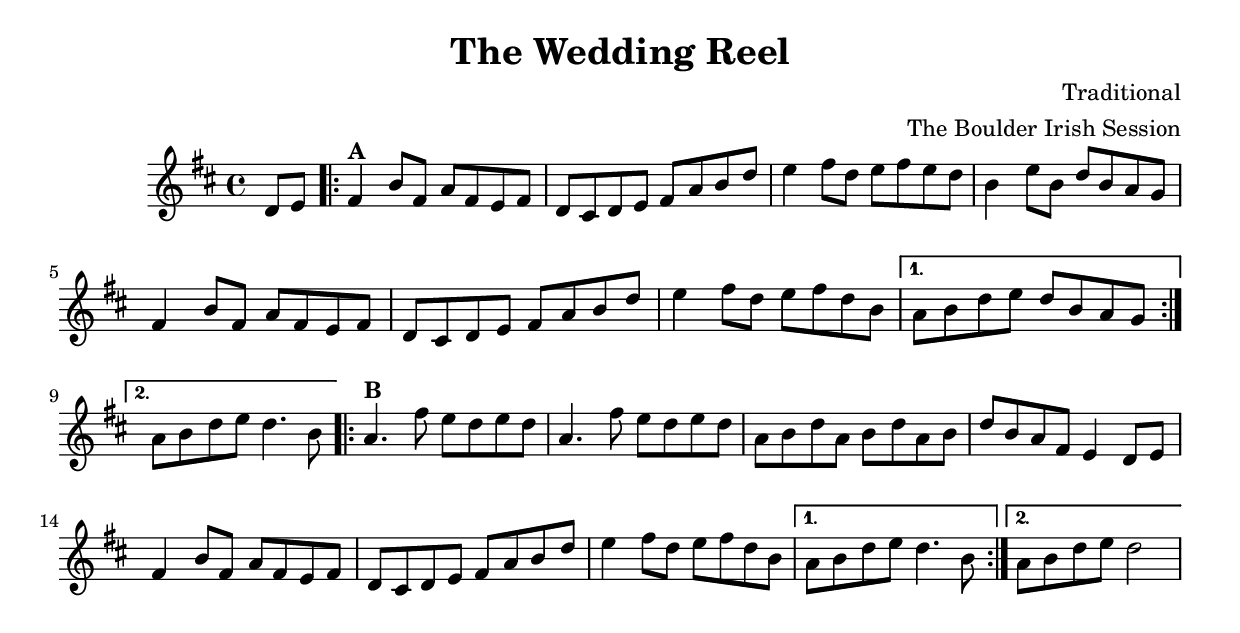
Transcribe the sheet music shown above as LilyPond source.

\version "2.18.2"
\language "english"

\version "2.18.2"
\language "english"

theWeddingReelMelodyA = \relative c' {
  \partial 4
  d8 e
  \repeat volta 2 {
    | fs4^\markup {\bold A} b8 fs a fs e fs
    | d cs d e fs a b d
    | e4 fs8 d e fs e d
    | b4 e8 b d b a g

    | fs4 b8 fs a fs e fs
    | d cs d e fs a b d
    | e4 fs8 d e fs d b
  }
  \alternative {
    { | a b d e d b a g }
    { | a b d e d4. b8 }
  }
}

theWeddingReelMelodyB = \relative c'' {
  \repeat volta 2 {
    | a4.^\markup {\bold B} fs'8 e d e d
    | a4. fs'8 e d e d
    | a b d a b d a b
    | d b a fs e4 d8 e

    | fs4 b8 fs a fs e fs
    | d cs d e fs a b d
    | e4 fs8 d e fs d b
  }
  \alternative {
    { | a b d e d4. b8 }
    { | a b d e d2 }
  }
}

theWeddingReelMelody = {
  \key d \major
  \time 4/4

  \theWeddingReelMelodyA
  \theWeddingReelMelodyB
}


\book {
  \header {
    title = "The Wedding Reel"
    composer = "Traditional"
    arranger = "The Boulder Irish Session"
  }

  \score {
    \new Staff {
      \clef treble
      \theWeddingReelMelody
    }
    \layout {}
  }
}
